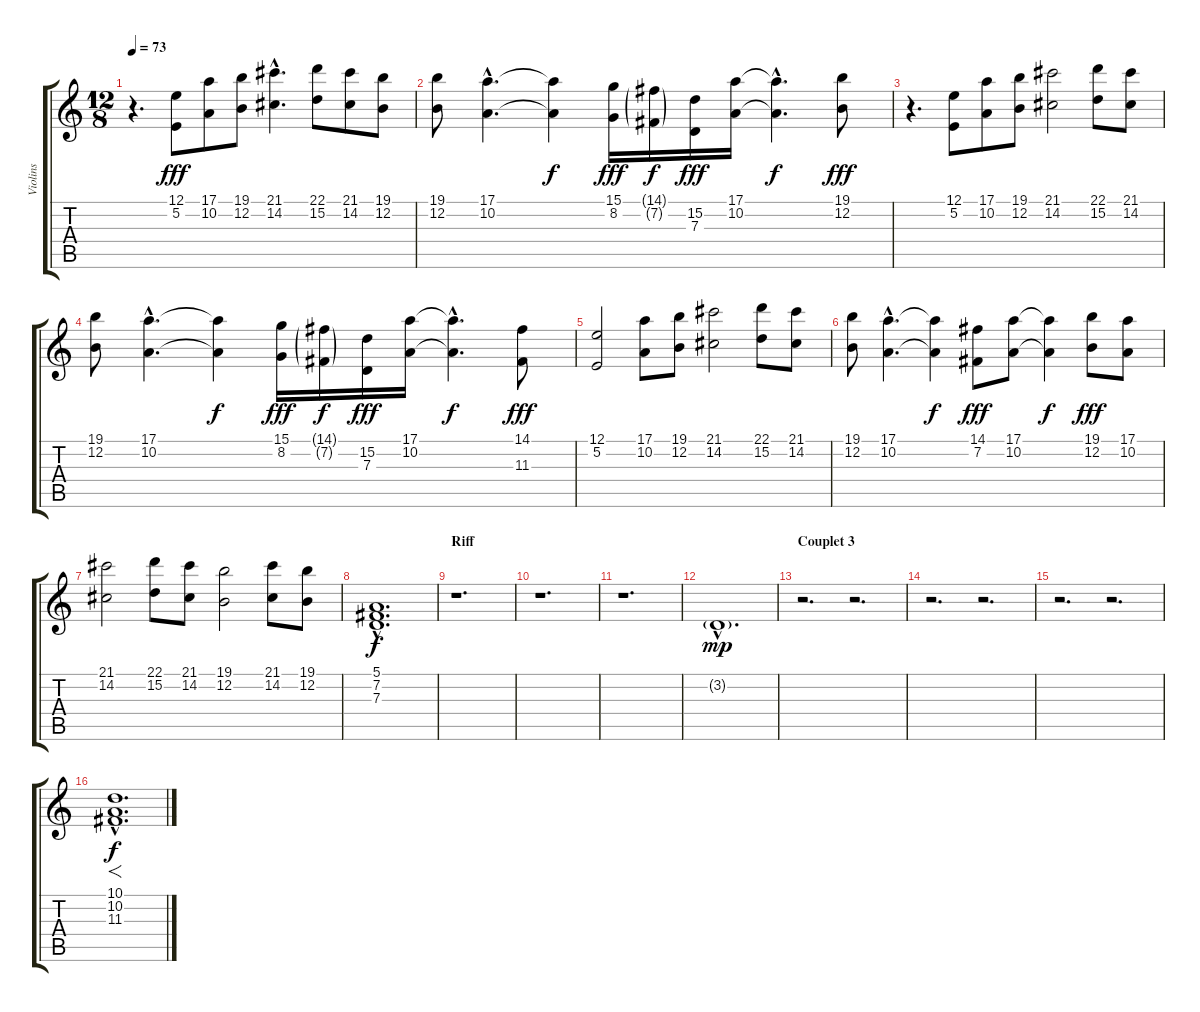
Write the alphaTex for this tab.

\track ("Violins" "Violins") {instrument stringensemble1}
\staff {score tabs}
\tuning (E4 B3 G3 D3 A2 E2) {hide}
\ts (12 8)
\tempo 73
\clef g2
\ks c
r.4{d dy mp instrument tremolostrings} (12.1 5.2).8{dy fff} (17.1 10.2).8 (19.1 12.2).8 (21.1{hac} 14.2{hac}).4{d} (22.1 15.2).8 (21.1 14.2).8 (19.1 12.2).8 |
(19.1 12.2).8 (17.1{hac} 10.2{hac}).4{d} (17.1{t} 10.2{t}).4{dy f} (15.1 8.2).16{dy fff} (14.1{g} 7.2{g}).16{dy f} (15.2 7.3).16{dy fff} (17.1 10.2).16 (17.1{hac t} 10.2{hac t}).4{d dy f} (19.1 12.2).8{dy fff} |
r.4{d instrument tremolostrings} (12.1 5.2).8 (17.1 10.2).8 (19.1 12.2).8 (21.1 14.2).2 (22.1 15.2).8 (21.1 14.2).8 |
(19.1 12.2).8 (17.1{hac} 10.2{hac}).4{d} (17.1{t} 10.2{t}).4{dy f} (15.1 8.2).16{dy fff} (14.1{g} 7.2{g}).16{dy f} (15.2 7.3).16{dy fff} (17.1 10.2).16 (17.1{hac t} 10.2{hac t}).4{d dy f} (14.1 11.3).8{dy fff} |
(12.1 5.2).2{instrument tremolostrings} (17.1 10.2).8 (19.1 12.2).8 (21.1 14.2).2 (22.1 15.2).8 (21.1 14.2).8 |
(19.1 12.2).8 (17.1{hac} 10.2{hac}).4{d} (17.1{t} 10.2{t}).4{dy f} (14.1 7.2).8{dy fff} (17.1 10.2).8 (17.1{t} 10.2{t}).4{dy f} (19.1 12.2).8{dy fff} (17.1 10.2).8 |
(21.1 14.2).2{instrument tremolostrings} (22.1 15.2).8 (21.1 14.2).8 (19.1 12.2).2 (21.1 14.2).8 (19.1 12.2).8 |
(5.1{hac} 7.2{hac} 7.3{hac}).1{d dy f instrument stringensemble1} |
\section ("" "Riff")
r.1{d} |
r.1{d} |
r.1{d} |
3.2{g hac}.1{d dy mp} |
\section ("" "Couplet 3")
r.2{d} r.2{d} |
r.2{d} r.2{d} |
r.2{d} r.2{d} |
(10.1{hac} 10.2{hac} 11.3{hac}).1{f d dy f}
